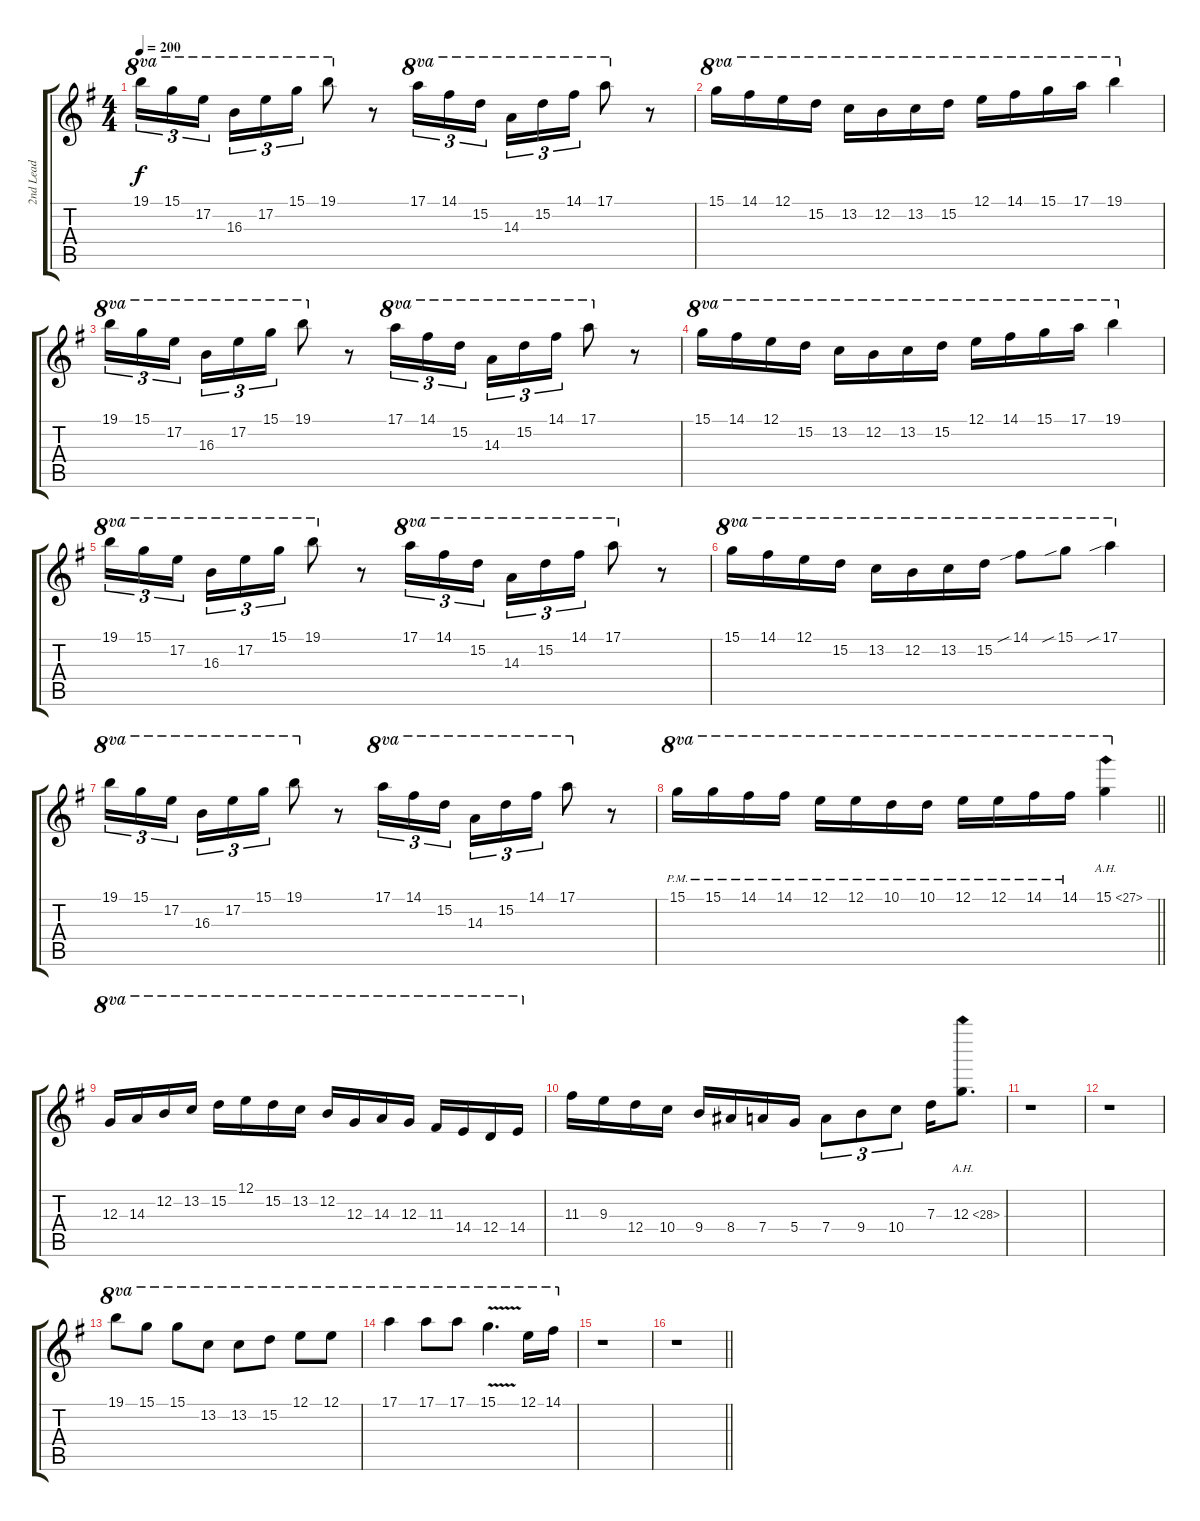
\track ("2nd Lead" "2nd Lead") {instrument distortionguitar}
\staff {score tabs}
\tuning (E4 B3 G3 D3 A2 E2) {hide}
\ts (4 4)
\tempo 200
\clef g2
\ks g
19.1.16{tu (3 2) ot 8va dy f} 15.1.16{tu (3 2) ot 8va} 17.2.16{tu (3 2) ot 8va beam splitsecondary} 16.3.16{tu (3 2) ot 8va} 17.2.16{tu (3 2) ot 8va} 15.1.16{tu (3 2) ot 8va} 19.1.8{ot 8va} r.8 17.1.16{tu (3 2) ot 8va} 14.1.16{tu (3 2) ot 8va} 15.2.16{tu (3 2) ot 8va beam splitsecondary} 14.3.16{tu (3 2) ot 8va} 15.2.16{tu (3 2) ot 8va} 14.1.16{tu (3 2) ot 8va} 17.1.8{ot 8va} r.8 |
15.1.16{ot 8va} 14.1.16{ot 8va} 12.1.16{ot 8va} 15.2.16{ot 8va} 13.2.16{ot 8va} 12.2.16{ot 8va} 13.2.16{ot 8va} 15.2.16{ot 8va} 12.1.16{ot 8va} 14.1.16{ot 8va} 15.1.16{ot 8va} 17.1.16{ot 8va} 19.1.4{ot 8va} |
19.1.16{tu (3 2) ot 8va} 15.1.16{tu (3 2) ot 8va} 17.2.16{tu (3 2) ot 8va beam splitsecondary} 16.3.16{tu (3 2) ot 8va} 17.2.16{tu (3 2) ot 8va} 15.1.16{tu (3 2) ot 8va} 19.1.8{ot 8va} r.8 17.1.16{tu (3 2) ot 8va} 14.1.16{tu (3 2) ot 8va} 15.2.16{tu (3 2) ot 8va beam splitsecondary} 14.3.16{tu (3 2) ot 8va} 15.2.16{tu (3 2) ot 8va} 14.1.16{tu (3 2) ot 8va} 17.1.8{ot 8va} r.8 |
15.1.16{ot 8va} 14.1.16{ot 8va} 12.1.16{ot 8va} 15.2.16{ot 8va} 13.2.16{ot 8va} 12.2.16{ot 8va} 13.2.16{ot 8va} 15.2.16{ot 8va} 12.1.16{ot 8va} 14.1.16{ot 8va} 15.1.16{ot 8va} 17.1.16{ot 8va} 19.1.4{ot 8va} |
19.1.16{tu (3 2) ot 8va} 15.1.16{tu (3 2) ot 8va} 17.2.16{tu (3 2) ot 8va beam splitsecondary} 16.3.16{tu (3 2) ot 8va} 17.2.16{tu (3 2) ot 8va} 15.1.16{tu (3 2) ot 8va} 19.1.8{ot 8va} r.8 17.1.16{tu (3 2) ot 8va} 14.1.16{tu (3 2) ot 8va} 15.2.16{tu (3 2) ot 8va beam splitsecondary} 14.3.16{tu (3 2) ot 8va} 15.2.16{tu (3 2) ot 8va} 14.1.16{tu (3 2) ot 8va} 17.1.8{ot 8va} r.8 |
15.1.16{ot 8va} 14.1.16{ot 8va} 12.1.16{ot 8va} 15.2.16{ot 8va} 13.2.16{ot 8va} 12.2.16{ot 8va} 13.2.16{ot 8va} 15.2.16{ot 8va} 14.1{sib}.8{ot 8va} 15.1{sib}.8{ot 8va} 17.1{sib}.4{ot 8va} |
19.1.16{tu (3 2) ot 8va} 15.1.16{tu (3 2) ot 8va} 17.2.16{tu (3 2) ot 8va beam splitsecondary} 16.3.16{tu (3 2) ot 8va} 17.2.16{tu (3 2) ot 8va} 15.1.16{tu (3 2) ot 8va} 19.1.8{ot 8va} r.8 17.1.16{tu (3 2) ot 8va} 14.1.16{tu (3 2) ot 8va} 15.2.16{tu (3 2) ot 8va beam splitsecondary} 14.3.16{tu (3 2) ot 8va} 15.2.16{tu (3 2) ot 8va} 14.1.16{tu (3 2) ot 8va} 17.1.8{ot 8va} r.8 |
\barLineRight lightlight
15.1{pm}.16{ot 8va} 15.1{pm}.16{ot 8va} 14.1{pm}.16{ot 8va} 14.1{pm}.16{ot 8va} 12.1{pm}.16{ot 8va} 12.1{pm}.16{ot 8va} 10.1{pm}.16{ot 8va} 10.1{pm}.16{ot 8va} 12.1{pm}.16{ot 8va} 12.1{pm}.16{ot 8va} 14.1{pm}.16{ot 8va} 14.1{pm}.16{ot 8va} 15.1{ah 12}.4{ot 8va} |
12.3.16{ot 8va} 14.3.16{ot 8va} 12.2.16{ot 8va} 13.2.16{ot 8va} 15.2.16{ot 8va} 12.1.16{ot 8va} 15.2.16{ot 8va} 13.2.16{ot 8va} 12.2.16{ot 8va} 12.3.16{ot 8va} 14.3.16{ot 8va} 12.3.16{ot 8va} 11.3.16{ot 8va} 14.4.16{ot 8va} 12.4.16{ot 8va} 14.4.16{ot 8va} |
11.3.16 9.3.16 12.4.16 10.4.16 9.4.16 8.4.16 7.4.16 5.4.16 7.4.8{tu (3 2)} 9.4.8{tu (3 2)} 10.4.8{tu (3 2)} 7.3.16 12.3{ah 16}.8{d} |
r.1 |
r.1 |
19.1.8{ot 8va} 15.1.8{ot 8va} 15.1.8{ot 8va} 13.2.8{ot 8va} 13.2.8{ot 8va} 15.2.8{ot 8va} 12.1.8{ot 8va} 12.1.8{ot 8va} |
17.1.4{ot 8va} 17.1.8{ot 8va} 17.1.8{ot 8va} 15.1{v}.4{d ot 8va} 12.1.16{ot 8va} 14.1.16{ot 8va} |
r.1 |
\barLineRight lightlight
r.1
